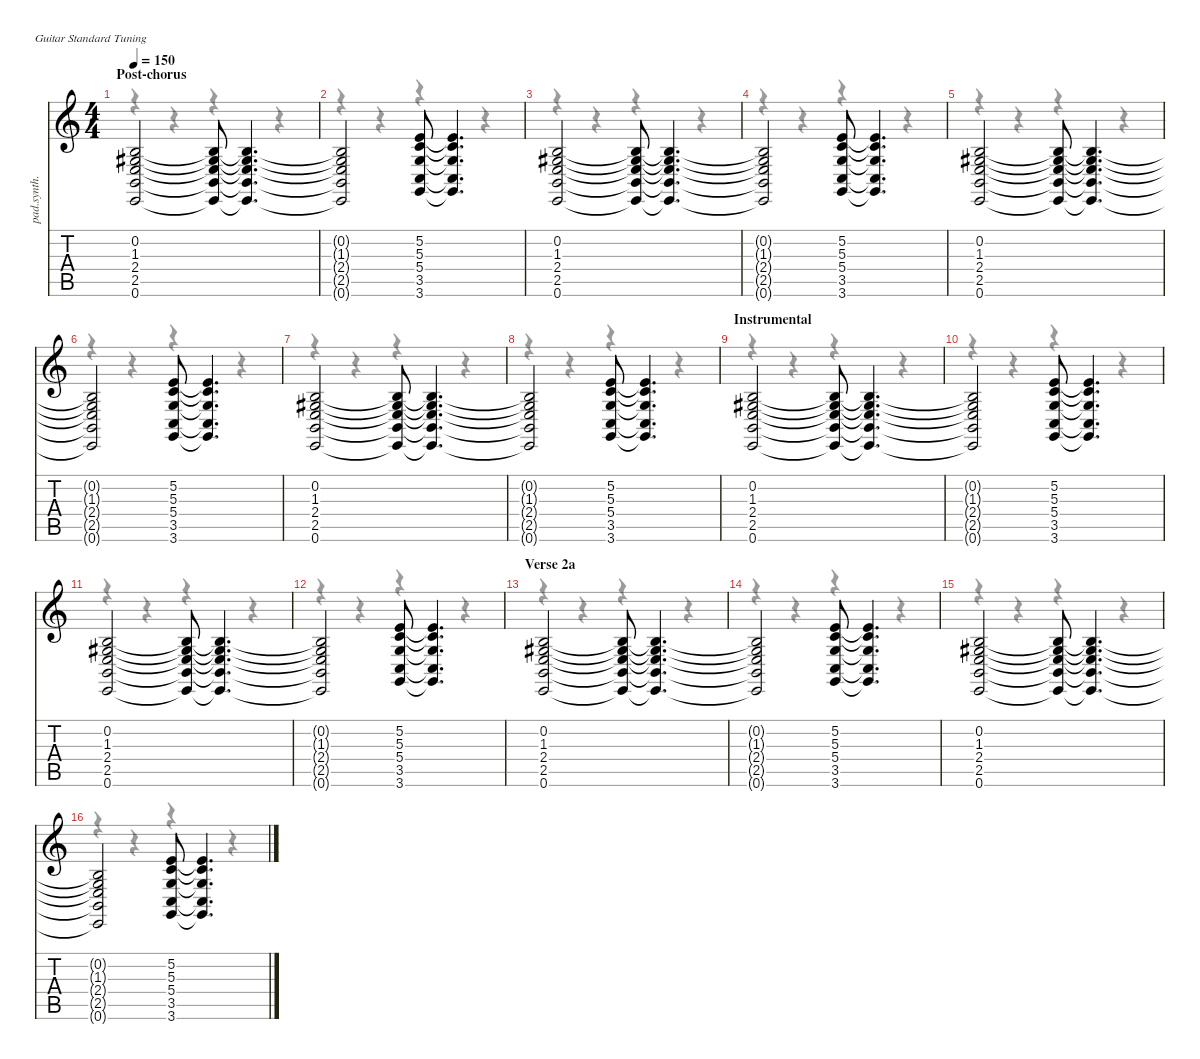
\defaultSystemsLayout 4
\hideDynamics
\bracketExtendMode nobrackets
\otherSystemsTrackNameOrientation horizontal
\track ("Pad" "pad.synth.") {instrument pad3polysynth}
\staff {score tabs}
\tuning (E4 B3 G3 D3 A2 E2)
\voice
\ts (4 4)
\section ("" "Post-chorus")
\tempo 150
\clef g2
\ks c
(0.2 1.3{acc #} 2.4 2.5 0.6).2{dy f beam Up} (0.2{t} 1.3{t acc #} 2.4{t} 2.5{t} 0.6{t}).8{dy mf beam Up} (0.2{t} 1.3{t acc #} 2.4{t} 2.5{t} 0.6{t}).4{d dy f beam Up} |
(0.2{t} 1.3{t acc #} 2.4{t} 2.5{t} 0.6{t}).2{beam Up} (5.2 5.3 5.4 3.5 3.6).8{beam Up} (5.2{t} 5.3{t} 5.4{t} 3.5{t} 3.6{t}).4{d beam Up} |
(0.2 1.3{acc #} 2.4 2.5 0.6).2{beam Up} (0.2{t} 1.3{t acc #} 2.4{t} 2.5{t} 0.6{t}).8{dy mf beam Up} (0.2{t} 1.3{t acc #} 2.4{t} 2.5{t} 0.6{t}).4{d dy f beam Up} |
(0.2{t} 1.3{t acc #} 2.4{t} 2.5{t} 0.6{t}).2{beam Up} (5.2 5.3 5.4 3.5 3.6).8{beam Up} (5.2{t} 5.3{t} 5.4{t} 3.5{t} 3.6{t}).4{d beam Up} |
(0.2 1.3{acc #} 2.4 2.5 0.6).2{beam Up} (0.2{t} 1.3{t acc #} 2.4{t} 2.5{t} 0.6{t}).8{dy mf beam Up} (0.2{t} 1.3{t acc #} 2.4{t} 2.5{t} 0.6{t}).4{d dy f beam Up} |
(0.2{t} 1.3{t acc #} 2.4{t} 2.5{t} 0.6{t}).2{beam Up} (5.2 5.3 5.4 3.5 3.6).8{beam Up} (5.2{t} 5.3{t} 5.4{t} 3.5{t} 3.6{t}).4{d beam Up} |
(0.2 1.3{acc #} 2.4 2.5 0.6).2{beam Up} (0.2{t} 1.3{t acc #} 2.4{t} 2.5{t} 0.6{t}).8{dy mf beam Up} (0.2{t} 1.3{t acc #} 2.4{t} 2.5{t} 0.6{t}).4{d dy f beam Up} |
(0.2{t} 1.3{t acc #} 2.4{t} 2.5{t} 0.6{t}).2{beam Up} (5.2 5.3 5.4 3.5 3.6).8{beam Up} (5.2{t} 5.3{t} 5.4{t} 3.5{t} 3.6{t}).4{d beam Up} |
\section ("" "Instrumental")
(0.2 1.3{acc #} 2.4 2.5 0.6).2{beam Up} (0.2{t} 1.3{t acc #} 2.4{t} 2.5{t} 0.6{t}).8{dy mf beam Up} (0.2{t} 1.3{t acc #} 2.4{t} 2.5{t} 0.6{t}).4{d dy f beam Up} |
(0.2{t} 1.3{t acc #} 2.4{t} 2.5{t} 0.6{t}).2{beam Up} (5.2 5.3 5.4 3.5 3.6).8{beam Up} (5.2{t} 5.3{t} 5.4{t} 3.5{t} 3.6{t}).4{d beam Up} |
(0.2 1.3{acc #} 2.4 2.5 0.6).2{beam Up} (0.2{t} 1.3{t acc #} 2.4{t} 2.5{t} 0.6{t}).8{dy mf beam Up} (0.2{t} 1.3{t acc #} 2.4{t} 2.5{t} 0.6{t}).4{d dy f beam Up} |
(0.2{t} 1.3{t acc #} 2.4{t} 2.5{t} 0.6{t}).2{beam Up} (5.2 5.3 5.4 3.5 3.6).8{beam Up} (5.2{t} 5.3{t} 5.4{t} 3.5{t} 3.6{t}).4{d beam Up} |
\section ("" "Verse 2a")
(0.2 1.3{acc #} 2.4 2.5 0.6).2{beam Up} (0.2{t} 1.3{t acc #} 2.4{t} 2.5{t} 0.6{t}).8{dy mf beam Up} (0.2{t} 1.3{t acc #} 2.4{t} 2.5{t} 0.6{t}).4{d dy f beam Up} |
(0.2{t} 1.3{t acc #} 2.4{t} 2.5{t} 0.6{t}).2{beam Up} (5.2 5.3 5.4 3.5 3.6).8{beam Up} (5.2{t} 5.3{t} 5.4{t} 3.5{t} 3.6{t}).4{d beam Up} |
(0.2 1.3{acc #} 2.4 2.5 0.6).2{beam Up} (0.2{t} 1.3{t acc #} 2.4{t} 2.5{t} 0.6{t}).8{dy mf beam Up} (0.2{t} 1.3{t acc #} 2.4{t} 2.5{t} 0.6{t}).4{d dy f beam Up} |
(0.2{t} 1.3{t acc #} 2.4{t} 2.5{t} 0.6{t}).2{beam Up} (5.2 5.3 5.4 3.5 3.6).8{beam Up} (5.2{t} 5.3{t} 5.4{t} 3.5{t} 3.6{t}).4{d beam Up}
\voice
\clef g2
\ottava regular
\simile none
\ks c
r.4{dy mf beam Down} r.4{beam Down} r.4{beam Down} r.4{beam Down} |
r.4{beam Down} r.4{beam Down} r.4{beam Down} r.4{beam Down} |
r.4{beam Down} r.4{beam Down} r.4{beam Down} r.4{beam Down} |
r.4{beam Down} r.4{beam Down} r.4{beam Down} r.4{beam Down} |
r.4{beam Down} r.4{beam Down} r.4{beam Down} r.4{beam Down} |
r.4{beam Down} r.4{beam Down} r.4{beam Down} r.4{beam Down} |
r.4{beam Down} r.4{beam Down} r.4{beam Down} r.4{beam Down} |
r.4{beam Down} r.4{beam Down} r.4{beam Down} r.4{beam Down} |
r.4{beam Down} r.4{beam Down} r.4{beam Down} r.4{beam Down} |
r.4{beam Down} r.4{beam Down} r.4{beam Down} r.4{beam Down} |
r.4{beam Down} r.4{beam Down} r.4{beam Down} r.4{beam Down} |
r.4{beam Down} r.4{beam Down} r.4{beam Down} r.4{beam Down} |
r.4{beam Down} r.4{beam Down} r.4{beam Down} r.4{beam Down} |
r.4{beam Down} r.4{beam Down} r.4{beam Down} r.4{beam Down} |
r.4{beam Down} r.4{beam Down} r.4{beam Down} r.4{beam Down} |
r.4{beam Down} r.4{beam Down} r.4{beam Down} r.4{beam Down}
